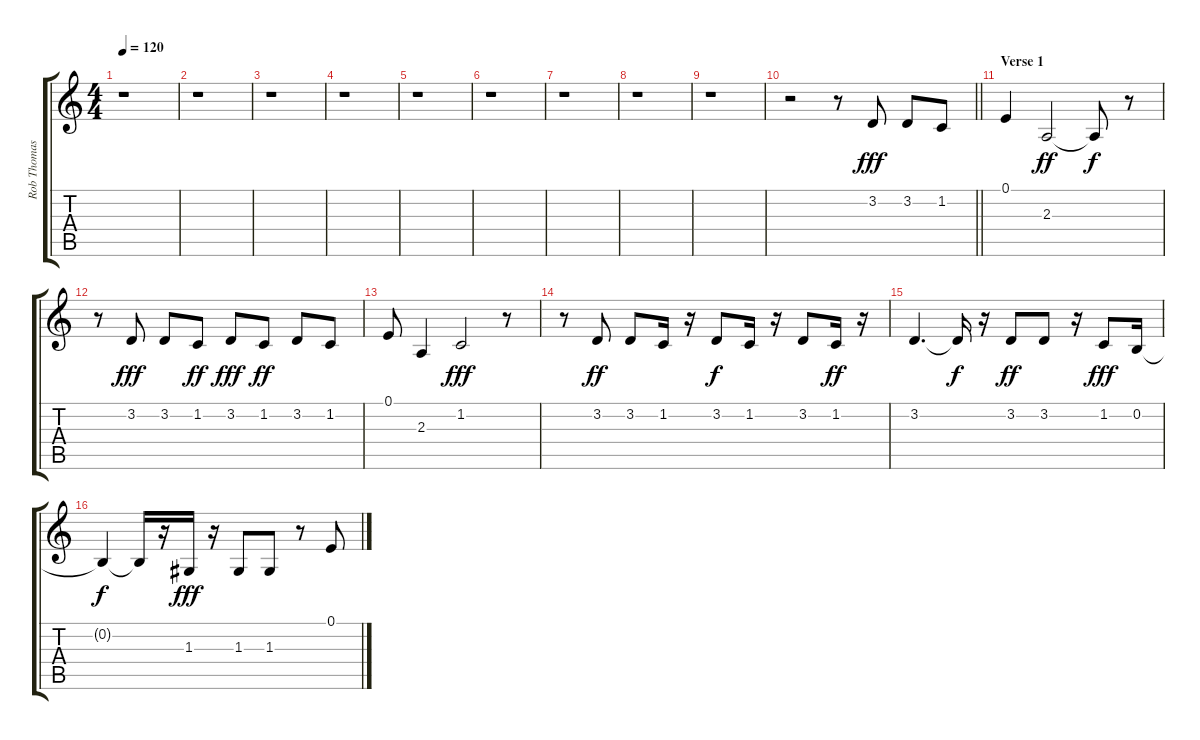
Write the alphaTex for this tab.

\track ("Rob Thomas" "Rob Thomas") {instrument synthbrass1}
\staff {score tabs}
\tuning (E4 B3 G3 D3 A2 E2) {hide}
\ts (4 4)
\tempo 120
\clef g2
\ks c
r.1{dy fff instrument synthbrass1} |
r.1 |
r.1 |
r.1 |
r.1 |
r.1 |
r.1 |
r.1 |
r.1 |
\barLineRight lightlight
r.2 r.8 3.2.8 3.2.8 1.2.8 |
\section ("" "Verse 1")
0.1.4 2.3.2{dy ff} 2.3{t}.8{dy f} r.8 |
r.8 3.2.8{dy fff} 3.2.8 1.2.8{dy ff} 3.2.8{dy fff} 1.2.8{dy ff} 3.2.8 1.2.8 |
0.1.8 2.3.4 1.2.2{dy fff} r.8 |
r.8 3.2.8{dy ff} 3.2.8 1.2.16 r.16 3.2.8{dy f} 1.2.16 r.16 3.2.8 1.2.16{dy ff} r.16 |
3.2.4{d} 3.2{t}.16{dy f} r.16 3.2.8{dy ff} 3.2.8 r.16 1.2.8{dy fff} 0.2.16 |
0.2{t}.4{dy f} 0.2{t}.16 r.16 1.3.16{dy fff} r.16 1.3.8 1.3.8 r.8 0.1.8
